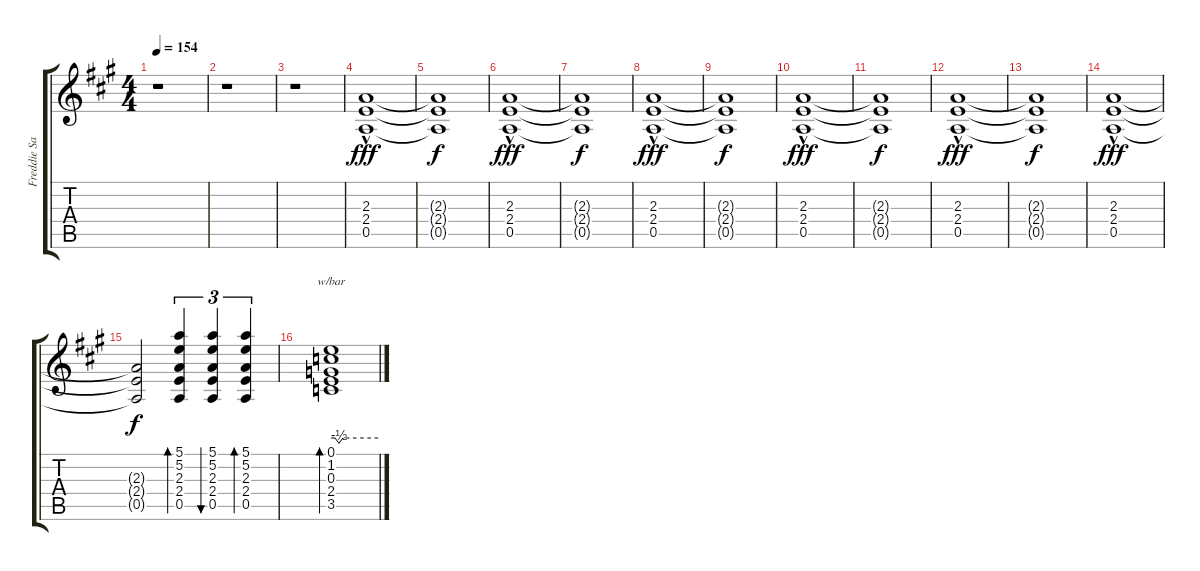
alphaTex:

\track ("Freddie Salem Guitar II" "Freddie Sa") {instrument electricguitarclean}
\staff {score tabs}
\tuning (E4 B3 G3 D3 A2 E2) {hide}
\ts (4 4)
\tempo 154
\clef g2
\ks f#minor
r.1{dy f} |
r.1 |
r.1 |
(2.3{hac} 2.4 0.5).1{dy fff volume 14 balance 8 instrument overdrivenguitar} |
(2.3{t} 2.4{t} 0.5{t}).1{dy f} |
(2.3 2.4{hac} 0.5).1{dy fff} |
(2.3{t} 2.4{t} 0.5{t}).1{dy f} |
(2.3 2.4{hac} 0.5).1{dy fff} |
(2.3{t} 2.4{t} 0.5{t}).1{dy f} |
(2.3 2.4{hac} 0.5).1{dy fff} |
(2.3{t} 2.4{t} 0.5{t}).1{dy f} |
(2.3 2.4{hac} 0.5).1{dy fff} |
(2.3{t} 2.4{t} 0.5{t}).1{dy f} |
(2.3 2.4{hac} 0.5).1{dy fff} |
(2.3{t} 2.4{t} 0.5{t}).2{dy f} (5.1 5.2 2.3 2.4 0.5).4{tu (3 2) bd 60 volume 11 balance 8} (5.1 5.2 2.3 2.4 0.5).4{tu (3 2) bu 240} (5.1 5.2 2.3 2.4 0.5).4{tu (3 2) bd 240} |
(0.1 1.2 0.3 2.4 3.5).1{tbe (custom default 0 0 5 0 10 -2 15 0 60 0) bd 240}
